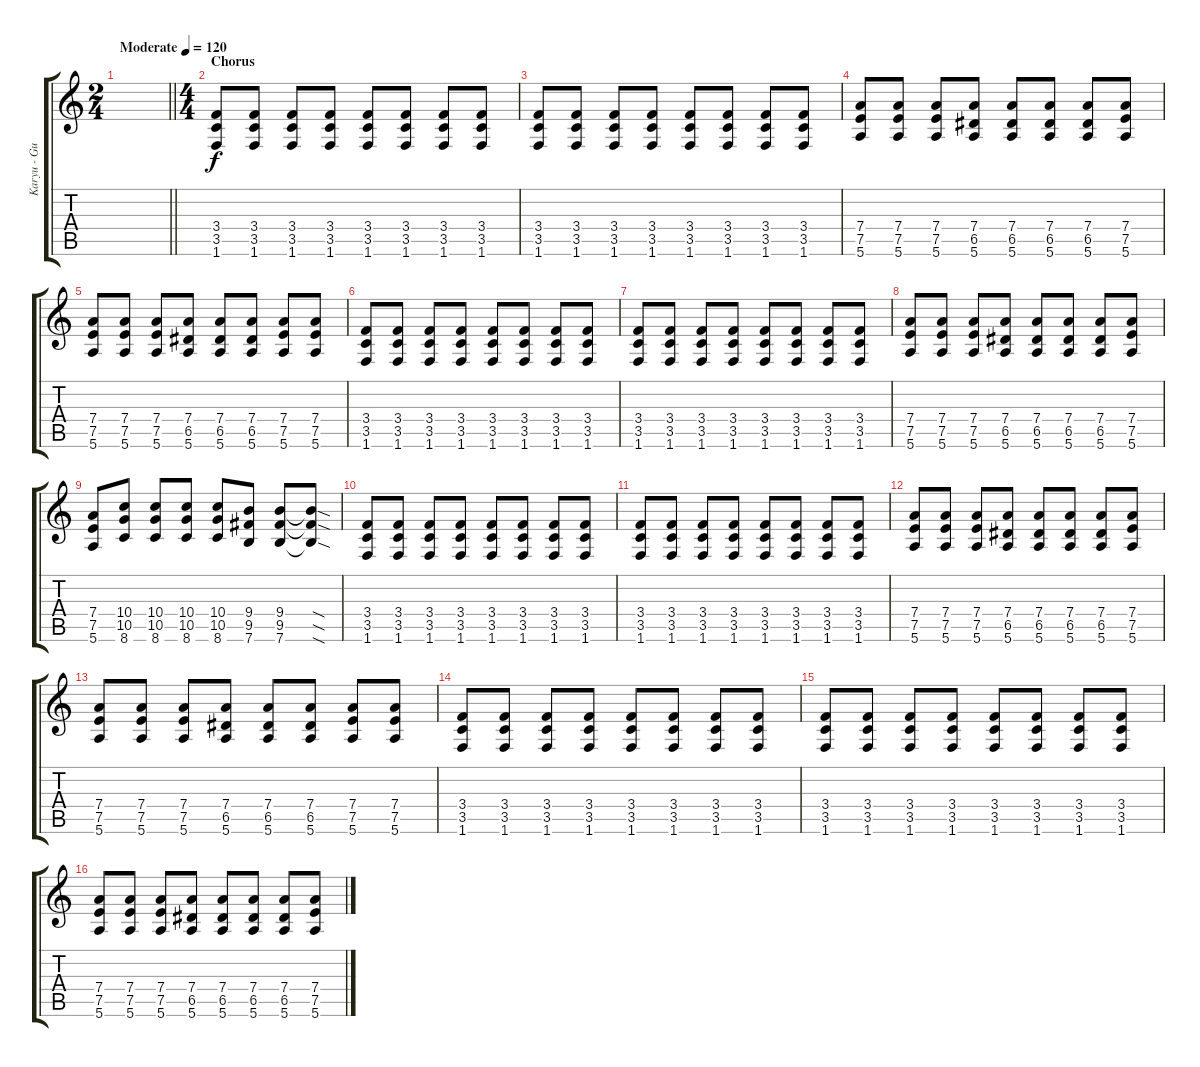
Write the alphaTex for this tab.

\track ("Karyu - Guitar 1" "Karyu - Gu") {instrument distortionguitar}
\staff {score tabs}
\tuning (E4 B3 G3 D3 A2 E2) {hide}
\ts (2 4)
\tempo (120 "Moderate")
\clef g2
\barLineRight lightlight
\ks c
|
\ts (4 4)
\section ("" "Chorus")
(3.4 3.5 1.6).8 (3.4 3.5 1.6).8 (3.4 3.5 1.6).8 (3.4 3.5 1.6).8 (3.4 3.5 1.6).8 (3.4 3.5 1.6).8 (3.4 3.5 1.6).8 (3.4 3.5 1.6).8 |
(3.4 3.5 1.6).8 (3.4 3.5 1.6).8 (3.4 3.5 1.6).8 (3.4 3.5 1.6).8 (3.4 3.5 1.6).8 (3.4 3.5 1.6).8 (3.4 3.5 1.6).8 (3.4 3.5 1.6).8 |
(7.4 7.5 5.6).8 (7.4 7.5 5.6).8 (7.4 7.5 5.6).8 (7.4 6.5 5.6).8 (7.4 6.5 5.6).8 (7.4 6.5 5.6).8 (7.4 6.5 5.6).8 (7.4 7.5 5.6).8 |
(7.4 7.5 5.6).8 (7.4 7.5 5.6).8 (7.4 7.5 5.6).8 (7.4 6.5 5.6).8 (7.4 6.5 5.6).8 (7.4 6.5 5.6).8 (7.4 7.5 5.6).8 (7.4 7.5 5.6).8 |
(3.4 3.5 1.6).8 (3.4 3.5 1.6).8 (3.4 3.5 1.6).8 (3.4 3.5 1.6).8 (3.4 3.5 1.6).8 (3.4 3.5 1.6).8 (3.4 3.5 1.6).8 (3.4 3.5 1.6).8 |
(3.4 3.5 1.6).8 (3.4 3.5 1.6).8 (3.4 3.5 1.6).8 (3.4 3.5 1.6).8 (3.4 3.5 1.6).8 (3.4 3.5 1.6).8 (3.4 3.5 1.6).8 (3.4 3.5 1.6).8 |
(7.4 7.5 5.6).8 (7.4 7.5 5.6).8 (7.4 7.5 5.6).8 (7.4 6.5 5.6).8 (7.4 6.5 5.6).8 (7.4 6.5 5.6).8 (7.4 6.5 5.6).8 (7.4 7.5 5.6).8 |
(7.4 7.5 5.6).8 (10.4 10.5 8.6).8 (10.4 10.5 8.6).8 (10.4 10.5 8.6).8 (10.4 10.5 8.6).8 (9.4 9.5 7.6).8 (9.4 9.5 7.6).8 (9.4{sod t} 9.5{sod t} 7.6{sod t}).8 |
(3.4 3.5 1.6).8 (3.4 3.5 1.6).8 (3.4 3.5 1.6).8 (3.4 3.5 1.6).8 (3.4 3.5 1.6).8 (3.4 3.5 1.6).8 (3.4 3.5 1.6).8 (3.4 3.5 1.6).8 |
(3.4 3.5 1.6).8 (3.4 3.5 1.6).8 (3.4 3.5 1.6).8 (3.4 3.5 1.6).8 (3.4 3.5 1.6).8 (3.4 3.5 1.6).8 (3.4 3.5 1.6).8 (3.4 3.5 1.6).8 |
(7.4 7.5 5.6).8 (7.4 7.5 5.6).8 (7.4 7.5 5.6).8 (7.4 6.5 5.6).8 (7.4 6.5 5.6).8 (7.4 6.5 5.6).8 (7.4 6.5 5.6).8 (7.4 7.5 5.6).8 |
(7.4 7.5 5.6).8 (7.4 7.5 5.6).8 (7.4 7.5 5.6).8 (7.4 6.5 5.6).8 (7.4 6.5 5.6).8 (7.4 6.5 5.6).8 (7.4 7.5 5.6).8 (7.4 7.5 5.6).8 |
(3.4 3.5 1.6).8 (3.4 3.5 1.6).8 (3.4 3.5 1.6).8 (3.4 3.5 1.6).8 (3.4 3.5 1.6).8 (3.4 3.5 1.6).8 (3.4 3.5 1.6).8 (3.4 3.5 1.6).8 |
(3.4 3.5 1.6).8 (3.4 3.5 1.6).8 (3.4 3.5 1.6).8 (3.4 3.5 1.6).8 (3.4 3.5 1.6).8 (3.4 3.5 1.6).8 (3.4 3.5 1.6).8 (3.4 3.5 1.6).8 |
(7.4 7.5 5.6).8 (7.4 7.5 5.6).8 (7.4 7.5 5.6).8 (7.4 6.5 5.6).8 (7.4 6.5 5.6).8 (7.4 6.5 5.6).8 (7.4 6.5 5.6).8 (7.4 7.5 5.6).8
